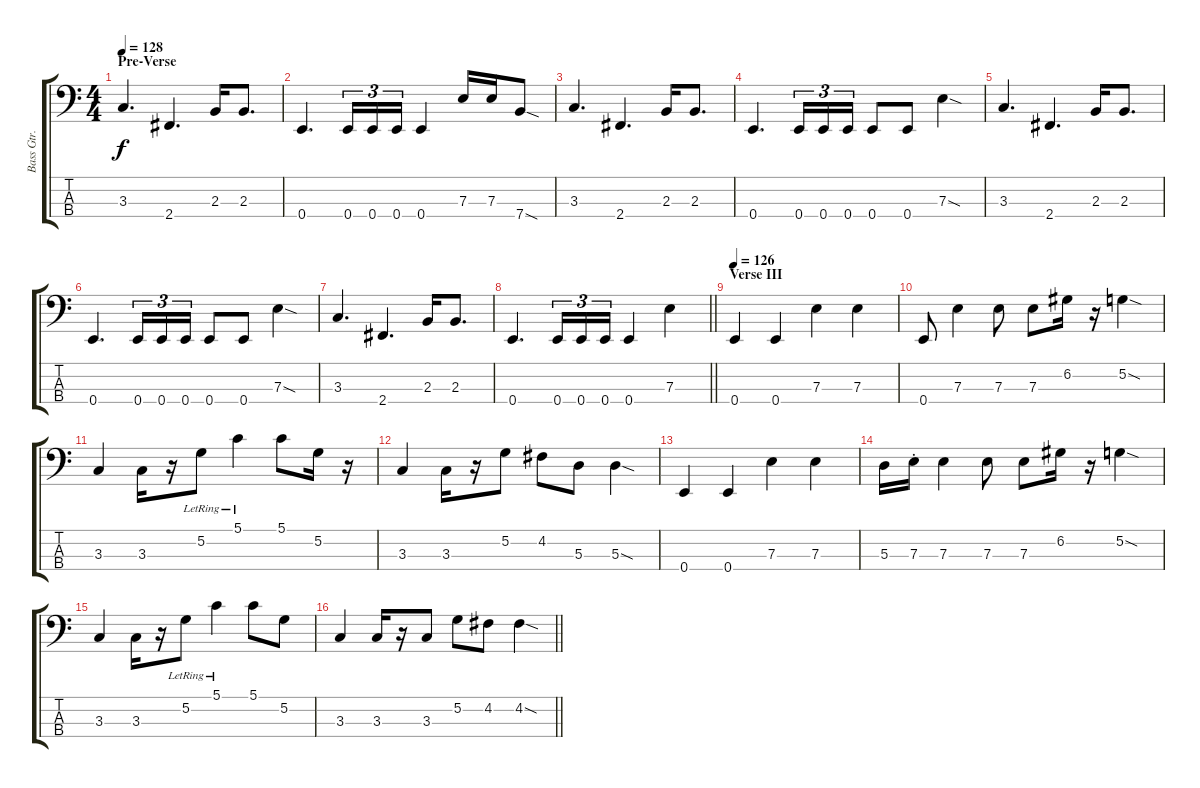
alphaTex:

\track ("Bass Gtr. I - Sean Malone" "Bass Gtr. ") {instrument fretlessbass bank 255}
\staff {score tabs}
\tuning (G2 D2 A1 E1) {hide}
\ts (4 4)
\section ("" "Pre-Verse")
\tempo 128
\clef f4
\ks c
3.3.4{d dy f} 2.4.4{d} 2.3.16 2.3.8{d} |
0.4.4{d} 0.4.16{tu (3 2)} 0.4.16{tu (3 2)} 0.4.16{tu (3 2)} 0.4.4 7.3.16 7.3.16 7.4{sod}.8 |
3.3.4{d} 2.4.4{d} 2.3.16 2.3.8{d} |
0.4.4{d} 0.4.16{tu (3 2)} 0.4.16{tu (3 2)} 0.4.16{tu (3 2)} 0.4.8 0.4.8 7.3{sod}.4 |
3.3.4{d} 2.4.4{d} 2.3.16 2.3.8{d} |
0.4.4{d} 0.4.16{tu (3 2)} 0.4.16{tu (3 2)} 0.4.16{tu (3 2)} 0.4.8 0.4.8 7.3{sod}.4 |
3.3.4{d} 2.4.4{d} 2.3.16 2.3.8{d} |
\barLineRight lightlight
0.4.4{d} 0.4.16{tu (3 2)} 0.4.16{tu (3 2)} 0.4.16{tu (3 2)} 0.4.4 7.3.4 |
\section ("" "Verse III")
\tempo 126
0.4.4 0.4.4 7.3.4 7.3.4 |
0.4.8 7.3.4 7.3.8 7.3.8 6.2.16 r.16 5.2{sod}.4 |
3.3.4 3.3.16 r.16 5.2{lr}.8 5.1{lr}.4 5.1.8 5.2.16 r.16 |
3.3.4 3.3.16 r.16 5.2.8 4.2.8 5.3.8 5.3{sod}.4 |
0.4.4 0.4.4 7.3.4 7.3.4 |
5.3.16 7.3{st}.16 7.3.4 7.3.8 7.3.8 6.2.16 r.16 5.2{sod}.4 |
3.3.4 3.3.16 r.16 5.2{lr}.8 5.1{lr}.4 5.1.8 5.2.8 |
\barLineRight lightlight
3.3.4 3.3.16 r.16 3.3.8 5.2.8 4.2.8 4.2{sod}.4
